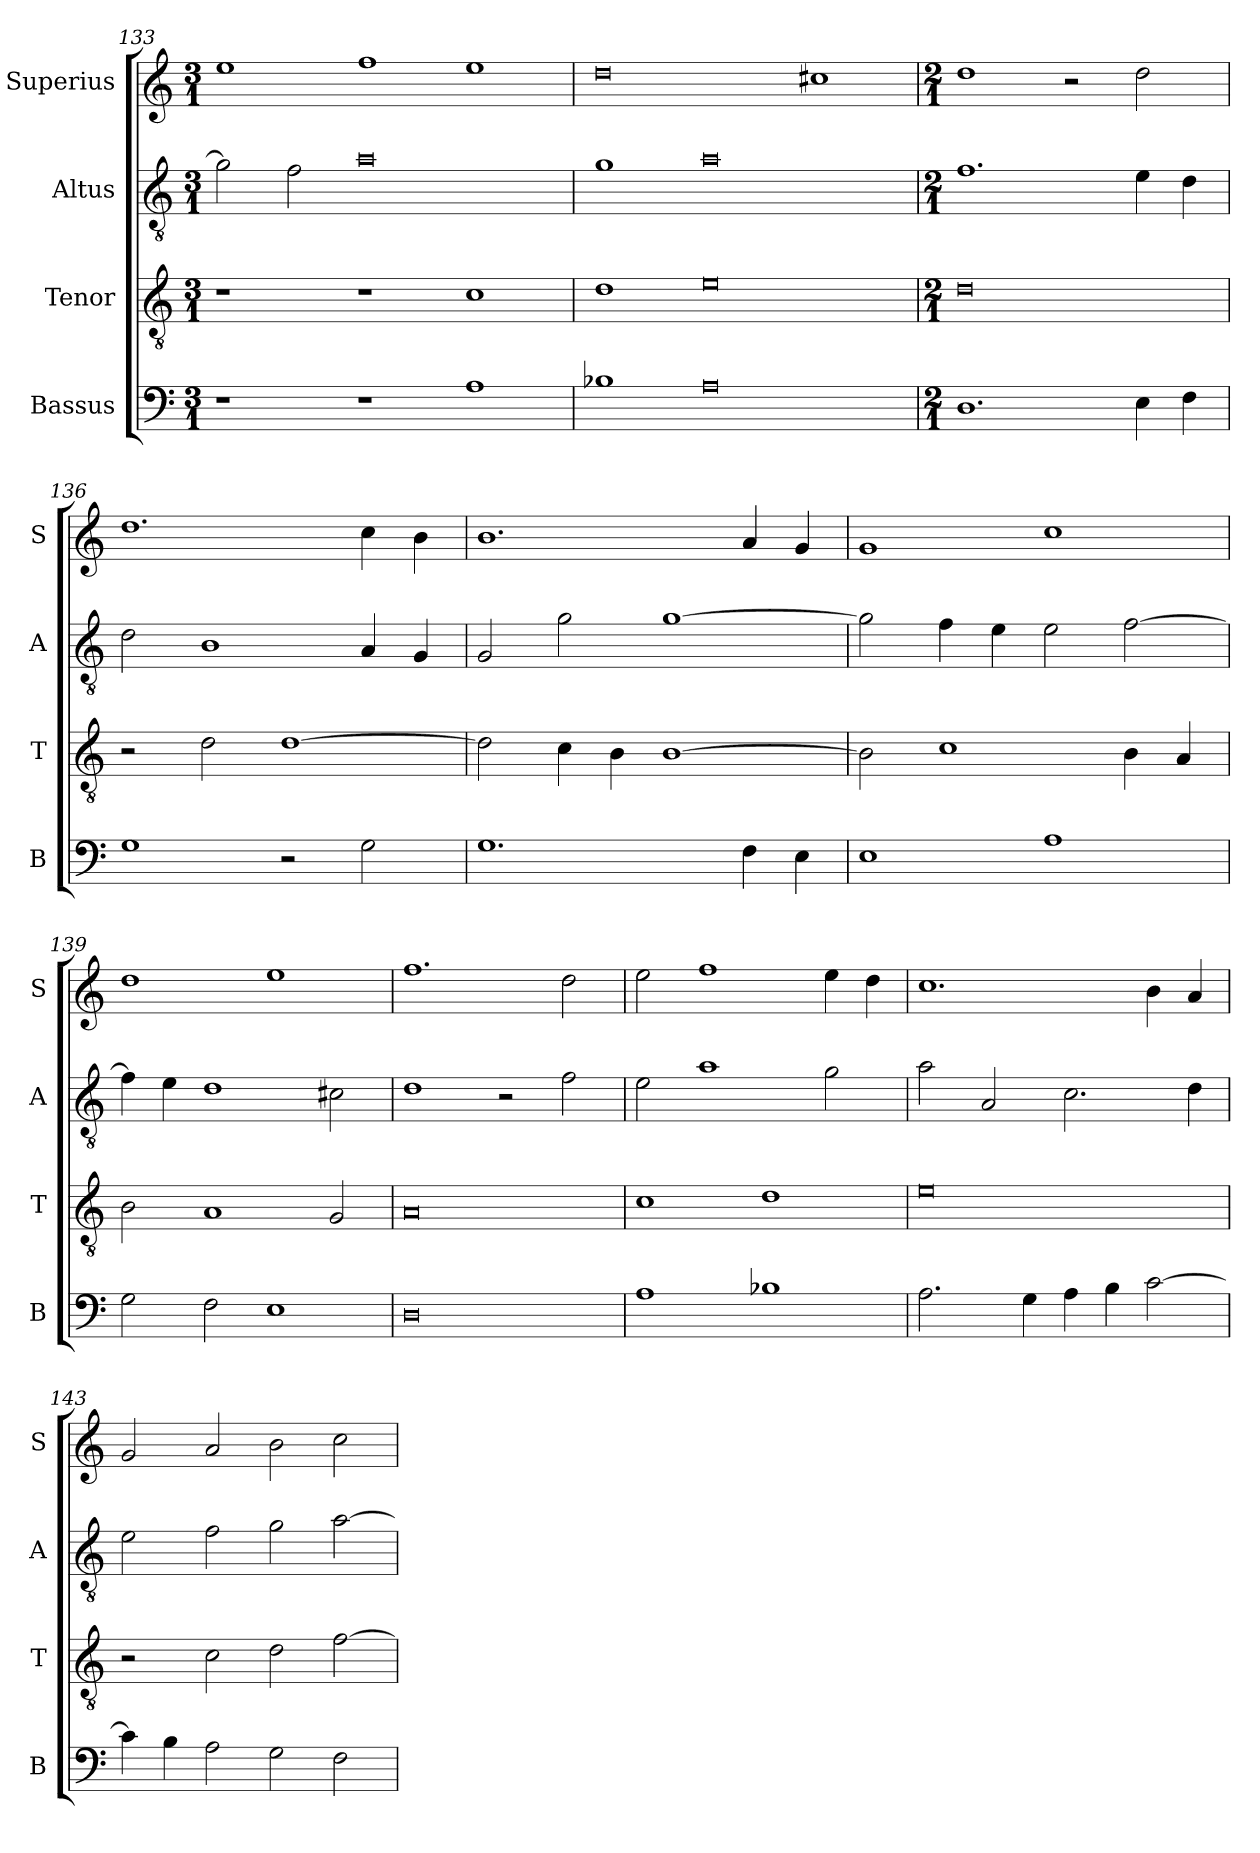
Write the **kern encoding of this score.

**kern	**kern	**kern	**kern
*part4	*part3	*part2	*part1
*staff4	*staff3	*staff2	*staff1
*I"Bassus	*I"Tenor	*I"Altus	*I"Superius
*I'B	*I'T	*I'A	*I'S
*clefF4	*clefGv2	*clefGv2	*clefG2
*k[]	*k[]	*k[]	*k[]
*M3/1	*M3/1	*M3/1	*M3/1
=133	=133	=133	=133
1r	1r	2g\]	1ee
.	.	2f\	.
1r	1r	0a	1ff
1A	1c	.	1ee
=134	=134	=134	=134
1B-X	1d	1g	0dd
0A	0e	0a	.
.	.	.	1cc#X
=135	=135	=135	=135
*M2/1	*M2/1	*M2/1	*M2/1
1.D	0d	1.f	1dd
.	.	.	2r
4E\	.	4e\	2dd\
4F\	.	4d\	.
=136	=136	=136	=136
1G	2r	2d\	1.dd
.	2d\	1B	.
2r	[1d	.	.
2G\	.	4A/	4cc\
.	.	4G/	4b\
=137	=137	=137	=137
1.G	2d\]	2G/	1.b
.	4c\	2g\	.
.	4B\	.	.
.	[1B	[1g	.
4F\	.	.	4a/
4E\	.	.	4g/
=138	=138	=138	=138
1E	2B\]	2g\]	1g
.	1c	4f\	.
.	.	4e\	.
1A	.	2e\	1cc
.	4B\	[2f\	.
.	4A/	.	.
=139	=139	=139	=139
2G\	2B\	4f\]	1dd
.	.	4e\	.
2F\	1A	1d	.
1E	.	.	1ee
.	2G/	2c#X\	.
=140	=140	=140	=140
0D	0A	1d	1.ff
.	.	2r	.
.	.	2f\	2dd\
=141	=141	=141	=141
1A	1c	2e\	2ee\
.	.	1a	1ff
1B-X	1d	.	.
.	.	2g\	4ee\
.	.	.	4dd\
=142	=142	=142	=142
2.A\	0e	2a\	1.cc
.	.	2A/	.
4G\	.	.	.
4A\	.	2.c\	.
4B\	.	.	.
[2c\	.	.	4b\
.	.	4d\	4a/
=143	=143	=143	=143
4c\]	2r	2e\	2g/
4B\	.	.	.
2A\	2c\	2f\	2a/
2G\	2d\	2g\	2b\
2F\	[2f\	[2a\	2cc\
=	=	=	=
*-	*-	*-	*-
